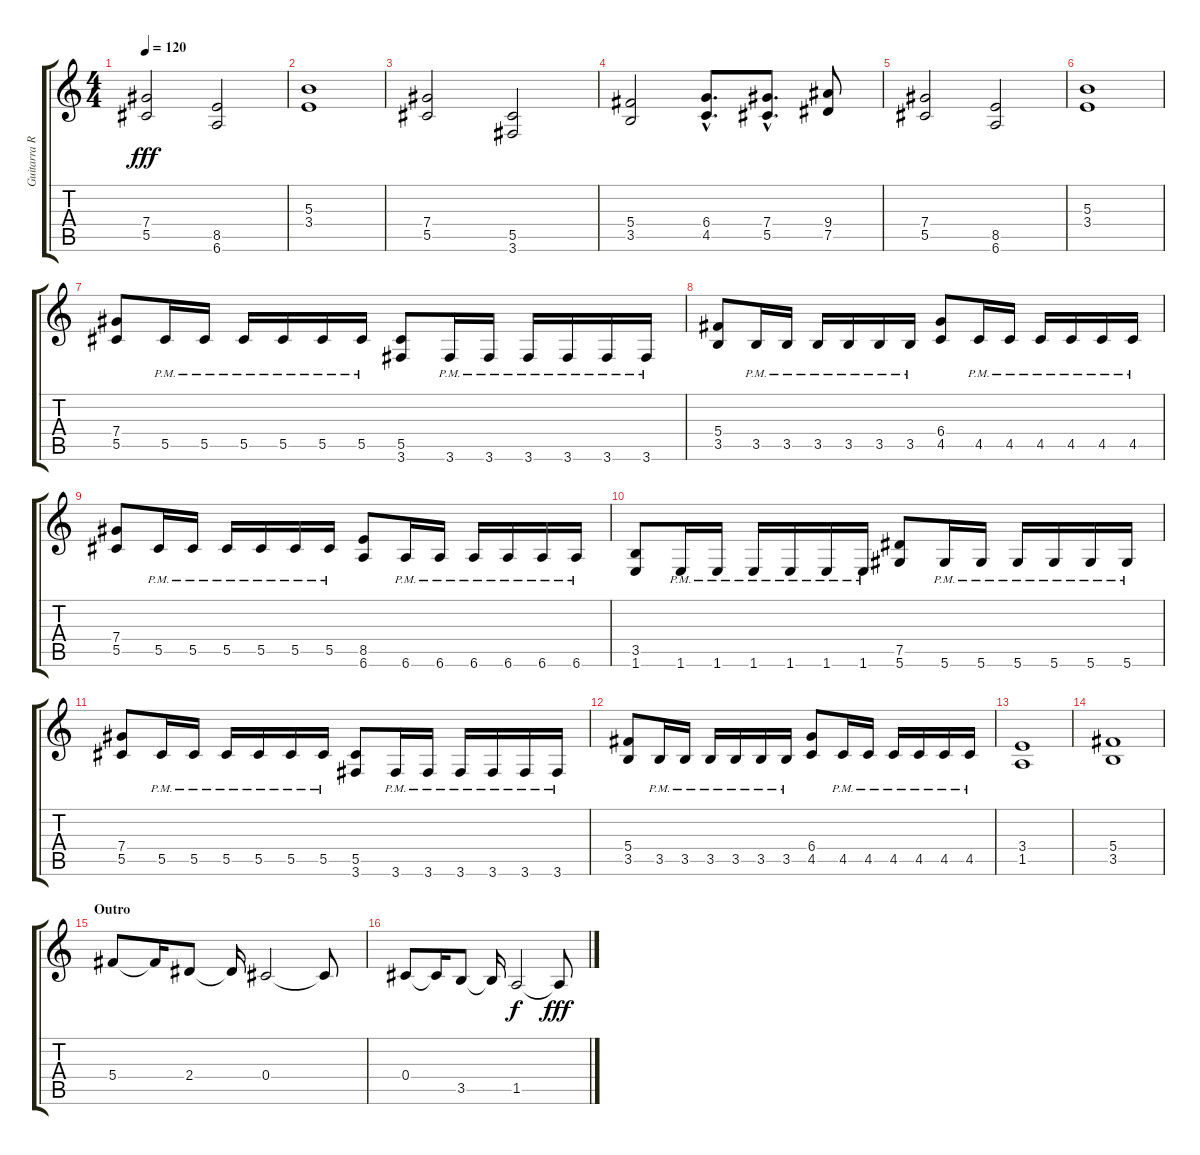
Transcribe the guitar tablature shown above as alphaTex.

\track ("Guitarra Ritmica" "Guitarra R") {instrument distortionguitar}
\staff {score tabs}
\tuning (Eb4 Bb3 Gb3 Db3 Ab2 Eb2) {hide}
\ts (4 4)
\tempo 120
\clef g2
\ks c
(7.4 5.5).2{dy fff} (8.5 6.6).2 |
(5.3 3.4).1 |
(7.4 5.5).2 (5.5 3.6).2 |
(5.4 3.5).2 (6.4{hac} 4.5{hac}).8{d} (7.4{hac} 5.5{hac}).8{d} (9.4 7.5).8 |
(7.4 5.5).2 (8.5 6.6).2 |
(5.3 3.4).1 |
(7.4 5.5).8 5.5{pm}.16 5.5{pm}.16 5.5{pm}.16 5.5{pm}.16 5.5{pm}.16 5.5{pm}.16 (5.5 3.6).8 3.6{pm}.16 3.6{pm}.16 3.6{pm}.16 3.6{pm}.16 3.6{pm}.16 3.6{pm}.16 |
(5.4 3.5).8 3.5{pm}.16 3.5{pm}.16 3.5{pm}.16 3.5{pm}.16 3.5{pm}.16 3.5{pm}.16 (6.4 4.5).8 4.5{pm}.16 4.5{pm}.16 4.5{pm}.16 4.5{pm}.16 4.5{pm}.16 4.5{pm}.16 |
(7.4 5.5).8 5.5{pm}.16 5.5{pm}.16 5.5{pm}.16 5.5{pm}.16 5.5{pm}.16 5.5{pm}.16 (8.5 6.6).8 6.6{pm}.16 6.6{pm}.16 6.6{pm}.16 6.6{pm}.16 6.6{pm}.16 6.6{pm}.16 |
(3.5 1.6).8 1.6{pm}.16 1.6{pm}.16 1.6{pm}.16 1.6{pm}.16 1.6{pm}.16 1.6{pm}.16 (7.5 5.6).8 5.6{pm}.16 5.6{pm}.16 5.6{pm}.16 5.6{pm}.16 5.6{pm}.16 5.6{pm}.16 |
(7.4 5.5).8 5.5{pm}.16 5.5{pm}.16 5.5{pm}.16 5.5{pm}.16 5.5{pm}.16 5.5{pm}.16 (5.5 3.6).8 3.6{pm}.16 3.6{pm}.16 3.6{pm}.16 3.6{pm}.16 3.6{pm}.16 3.6{pm}.16 |
(5.4 3.5).8 3.5{pm}.16 3.5{pm}.16 3.5{pm}.16 3.5{pm}.16 3.5{pm}.16 3.5{pm}.16 (6.4 4.5).8 4.5{pm}.16 4.5{pm}.16 4.5{pm}.16 4.5{pm}.16 4.5{pm}.16 4.5{pm}.16 |
(3.4 1.5).1 |
(5.4 3.5).1 |
\section ("" "Outro")
5.4.8 5.4{t}.16 2.4.8 2.4{t}.16 0.4.2 0.4{t}.8 |
0.4.8 0.4{t}.16 3.5.8 3.5{t}.16 1.5.2{dy f} 1.5{t}.8{dy fff}
